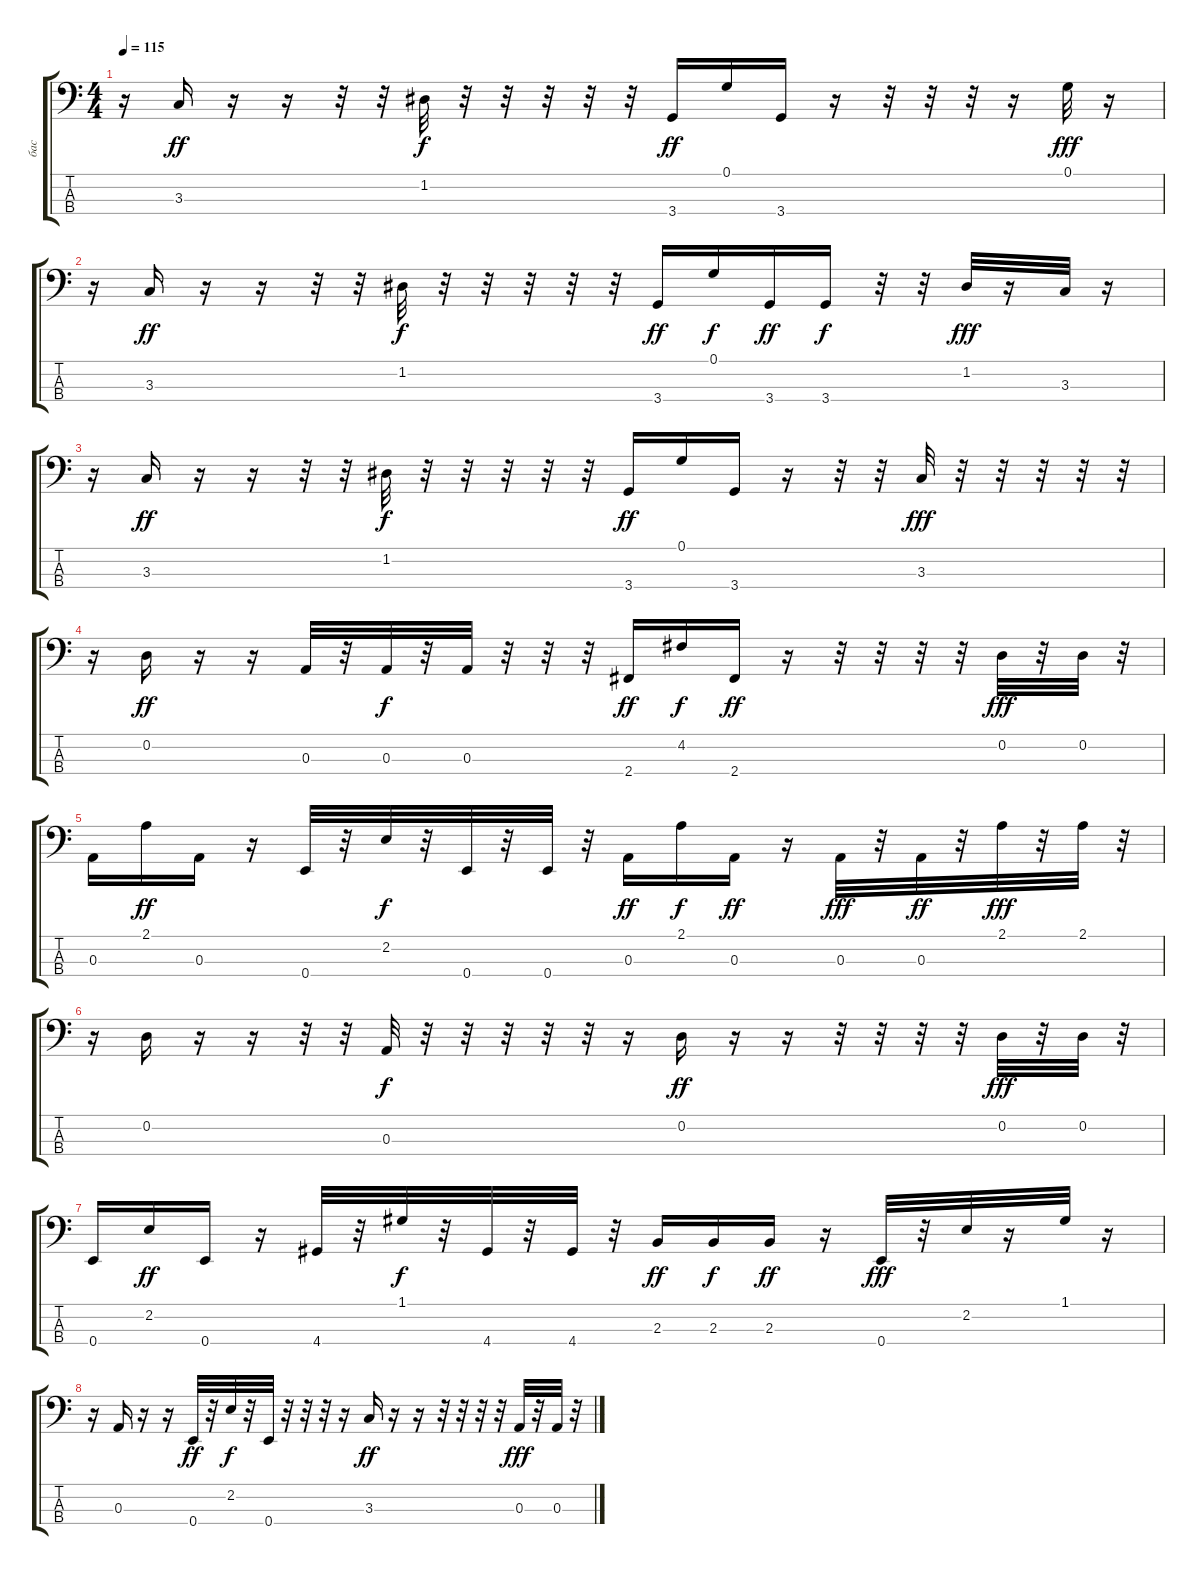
\track ("бас" "бас") {instrument electricbassfinger}
\staff {score tabs}
\tuning (G2 D2 A1 E1) {hide}
\ts (4 4)
\tempo 115
\clef f4
\ks c
r.16{dy fff} 3.3.16{dy ff} r.16 r.16 r.32 r.32 1.2.32{dy f} r.32 r.32 r.32 r.32 r.32 3.4.16{dy ff} 0.1.16 3.4.16 r.16 r.32 r.32 r.32 r.16 0.1.32{dy fff} r.16 |
r.16 3.3.16{dy ff} r.16 r.16 r.32 r.32 1.2.32{dy f} r.32 r.32 r.32 r.32 r.32 3.4.16{dy ff} 0.1.16{dy f} 3.4.16{dy ff} 3.4.16{dy f} r.32 r.32 1.2.32{dy fff} r.16 3.3.32 r.16 |
r.16 3.3.16{dy ff} r.16 r.16 r.32 r.32 1.2.32{dy f} r.32 r.32 r.32 r.32 r.32 3.4.16{dy ff} 0.1.16 3.4.16 r.16 r.32 r.32 3.3.32{dy fff} r.32 r.32 r.32 r.32 r.32 |
r.16 0.2.16{dy ff} r.16 r.16 0.3.32 r.32 0.3.32{dy f} r.32 0.3.32 r.32 r.32 r.32 2.4.16{dy ff} 4.2.16{dy f} 2.4.16{dy ff} r.16 r.32 r.32 r.32 r.32 0.2.32{dy fff} r.32 0.2.32 r.32 |
0.3.16 2.1.16{dy ff} 0.3.16 r.16 0.4.32 r.32 2.2.32{dy f} r.32 0.4.32 r.32 0.4.32 r.32 0.3.16{dy ff} 2.1.16{dy f} 0.3.16{dy ff} r.16 0.3.32{dy fff} r.32 0.3.32{dy ff} r.32 2.1.32{dy fff} r.32 2.1.32 r.32 |
r.16 0.2.16 r.16 r.16 r.32 r.32 0.3.32{dy f} r.32 r.32 r.32 r.32 r.32 r.16 0.2.16{dy ff} r.16 r.16 r.32 r.32 r.32 r.32 0.2.32{dy fff} r.32 0.2.32 r.32 |
0.4.16 2.2.16{dy ff} 0.4.16 r.16 4.4.32 r.32 1.1.32{dy f} r.32 4.4.32 r.32 4.4.32 r.32 2.3.16{dy ff} 2.3.16{dy f} 2.3.16{dy ff} r.16 0.4.32{dy fff} r.32 2.2.32 r.16 1.1.32 r.16 |
r.16 0.3.16 r.16 r.16 0.4.32{dy ff} r.32 2.2.32{dy f} r.32 0.4.32 r.32 r.32 r.32 r.16 3.3.16{dy ff} r.16 r.16 r.32 r.32 r.32 r.32 0.3.32{dy fff} r.32 0.3.32 r.32
